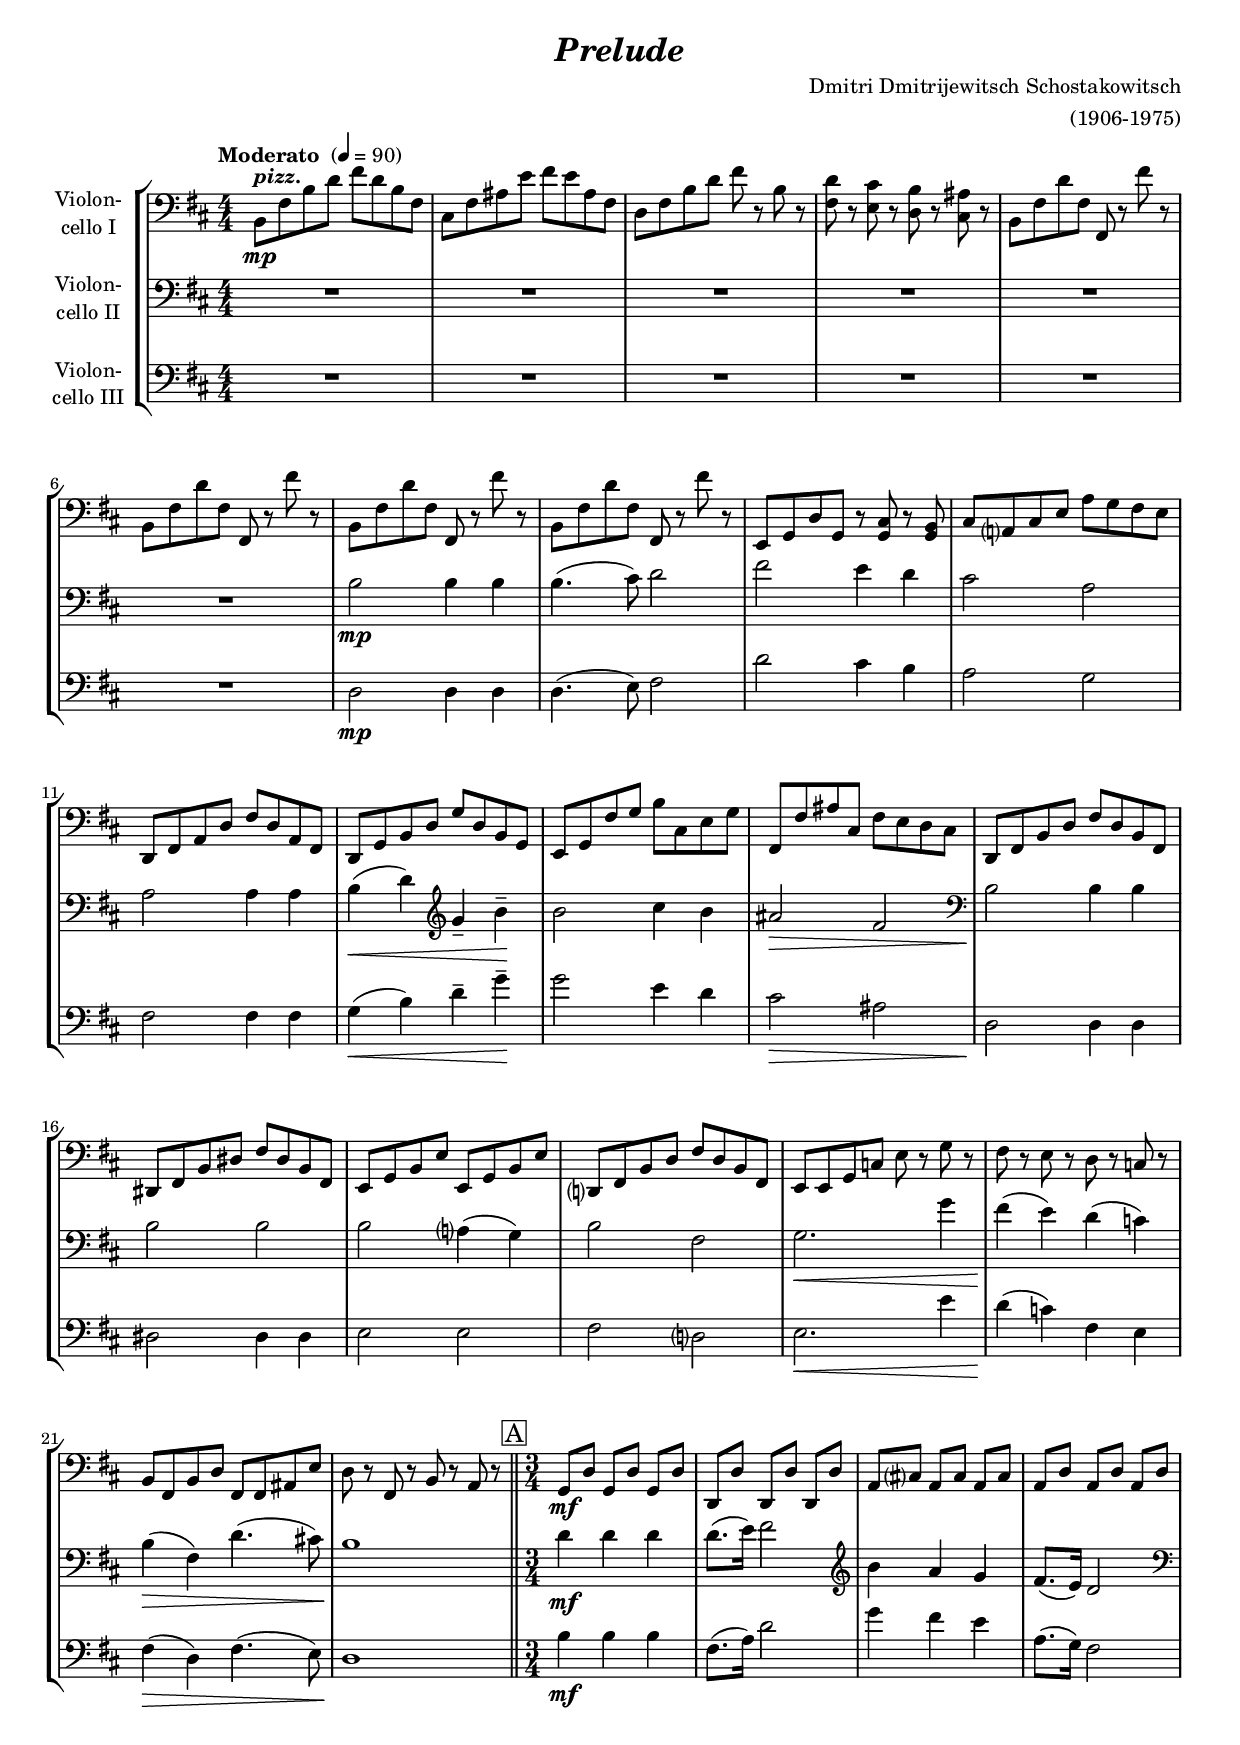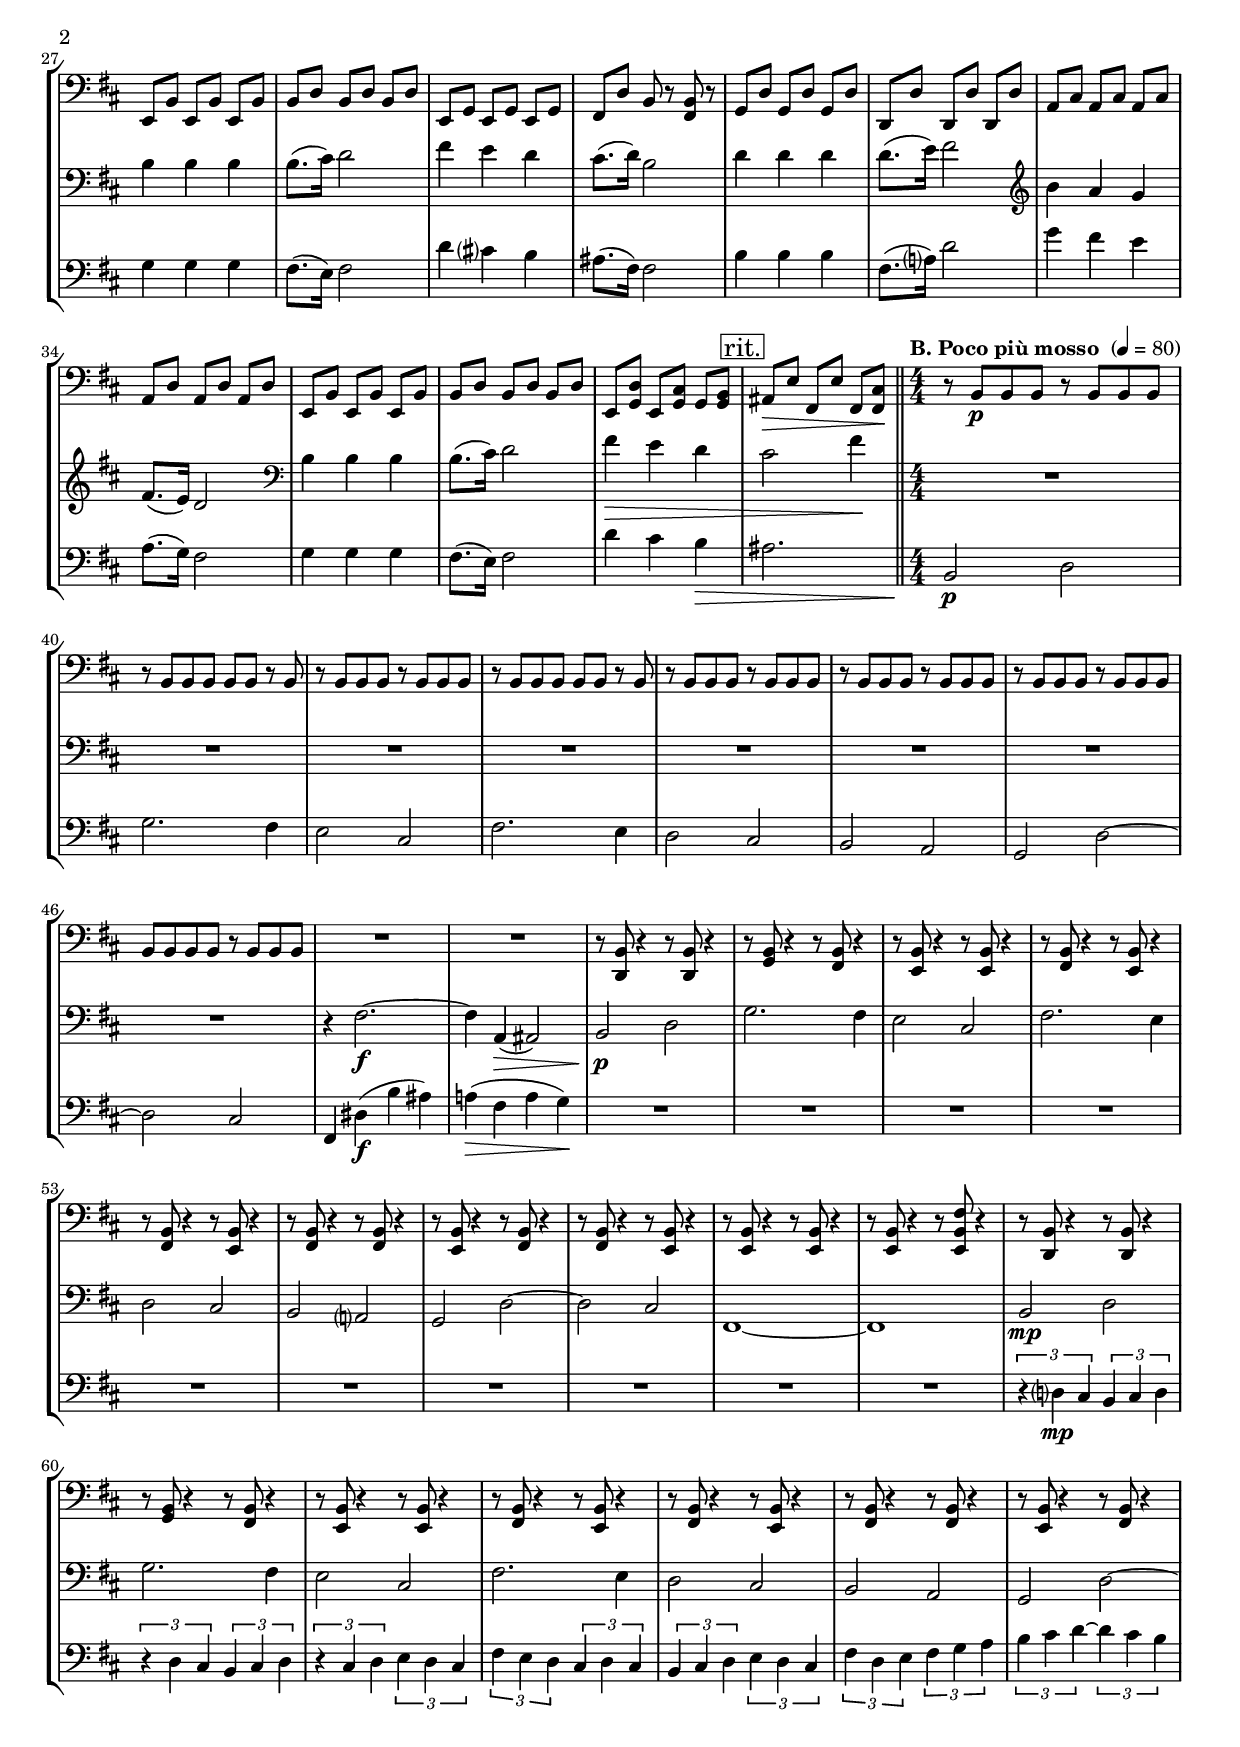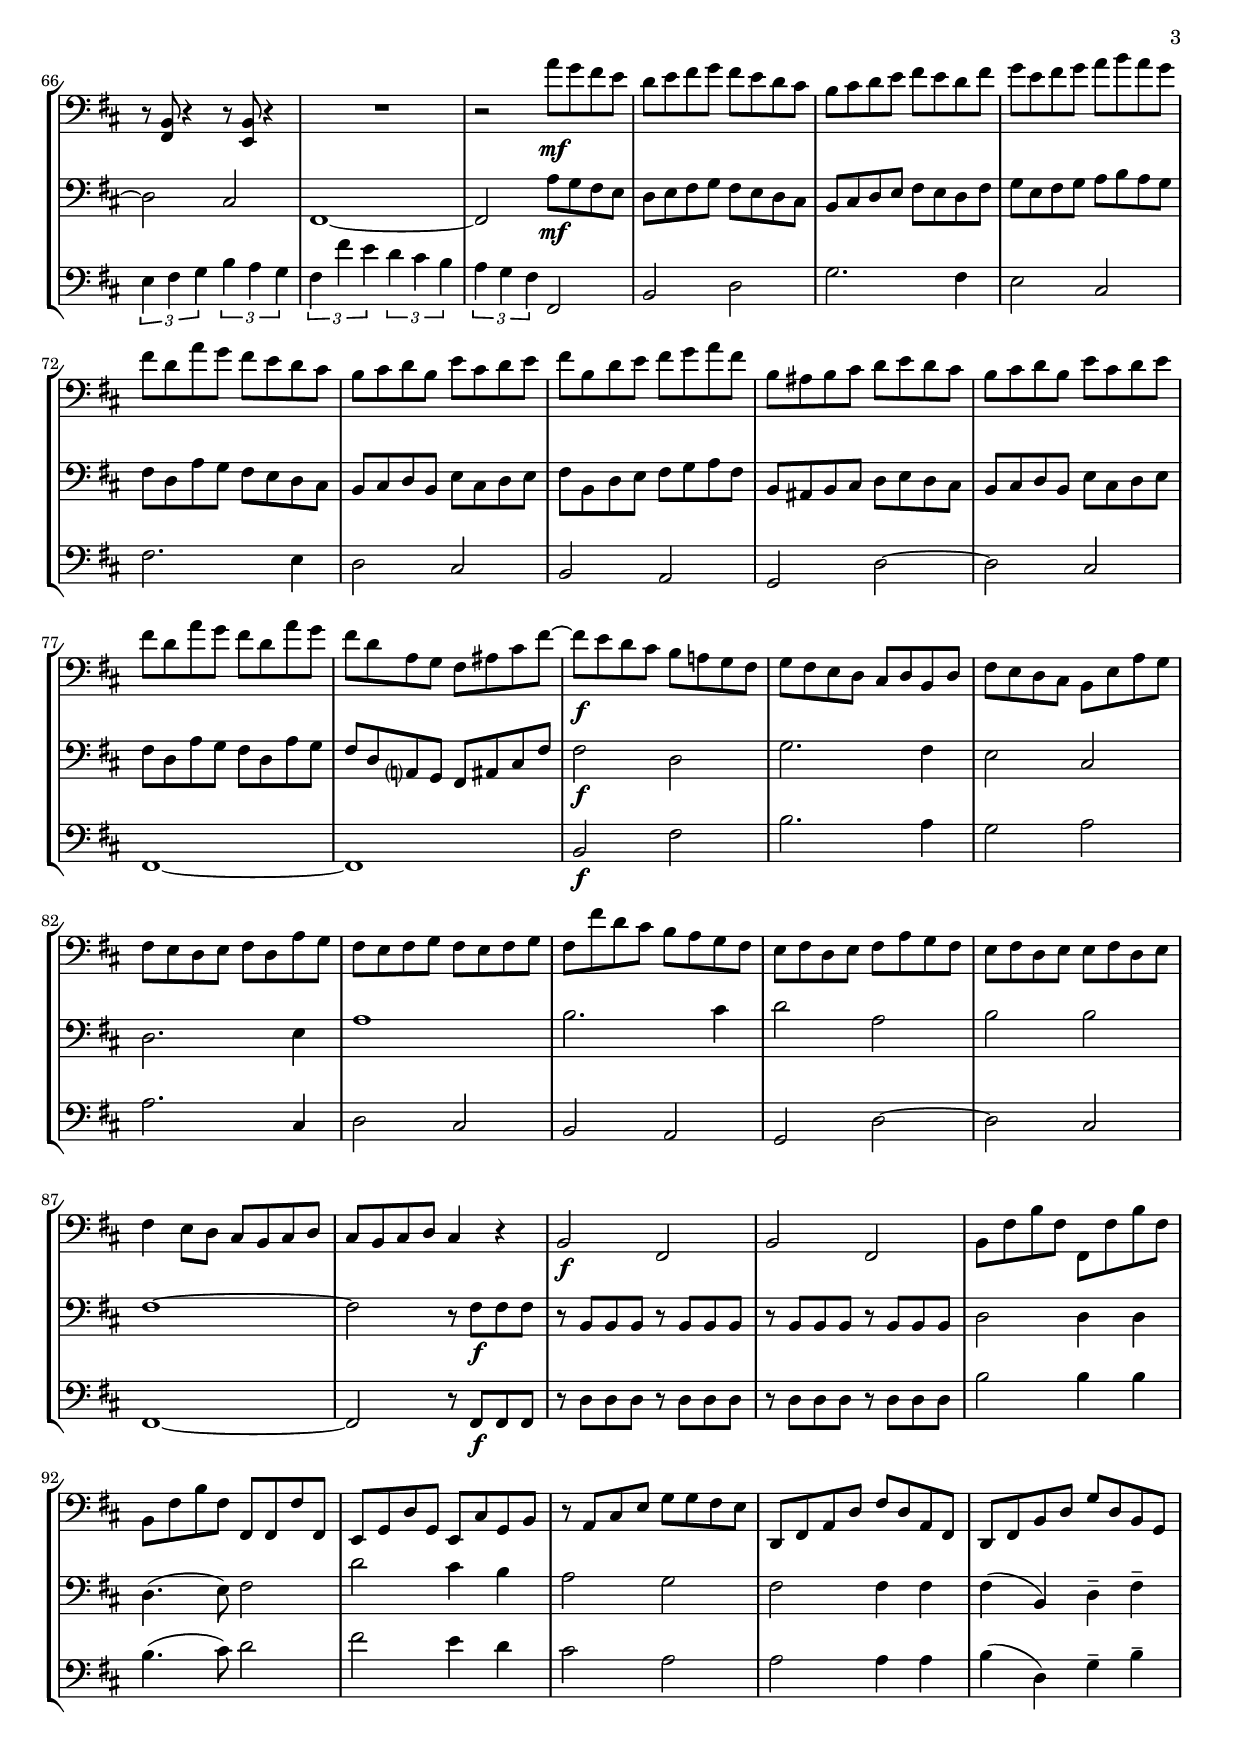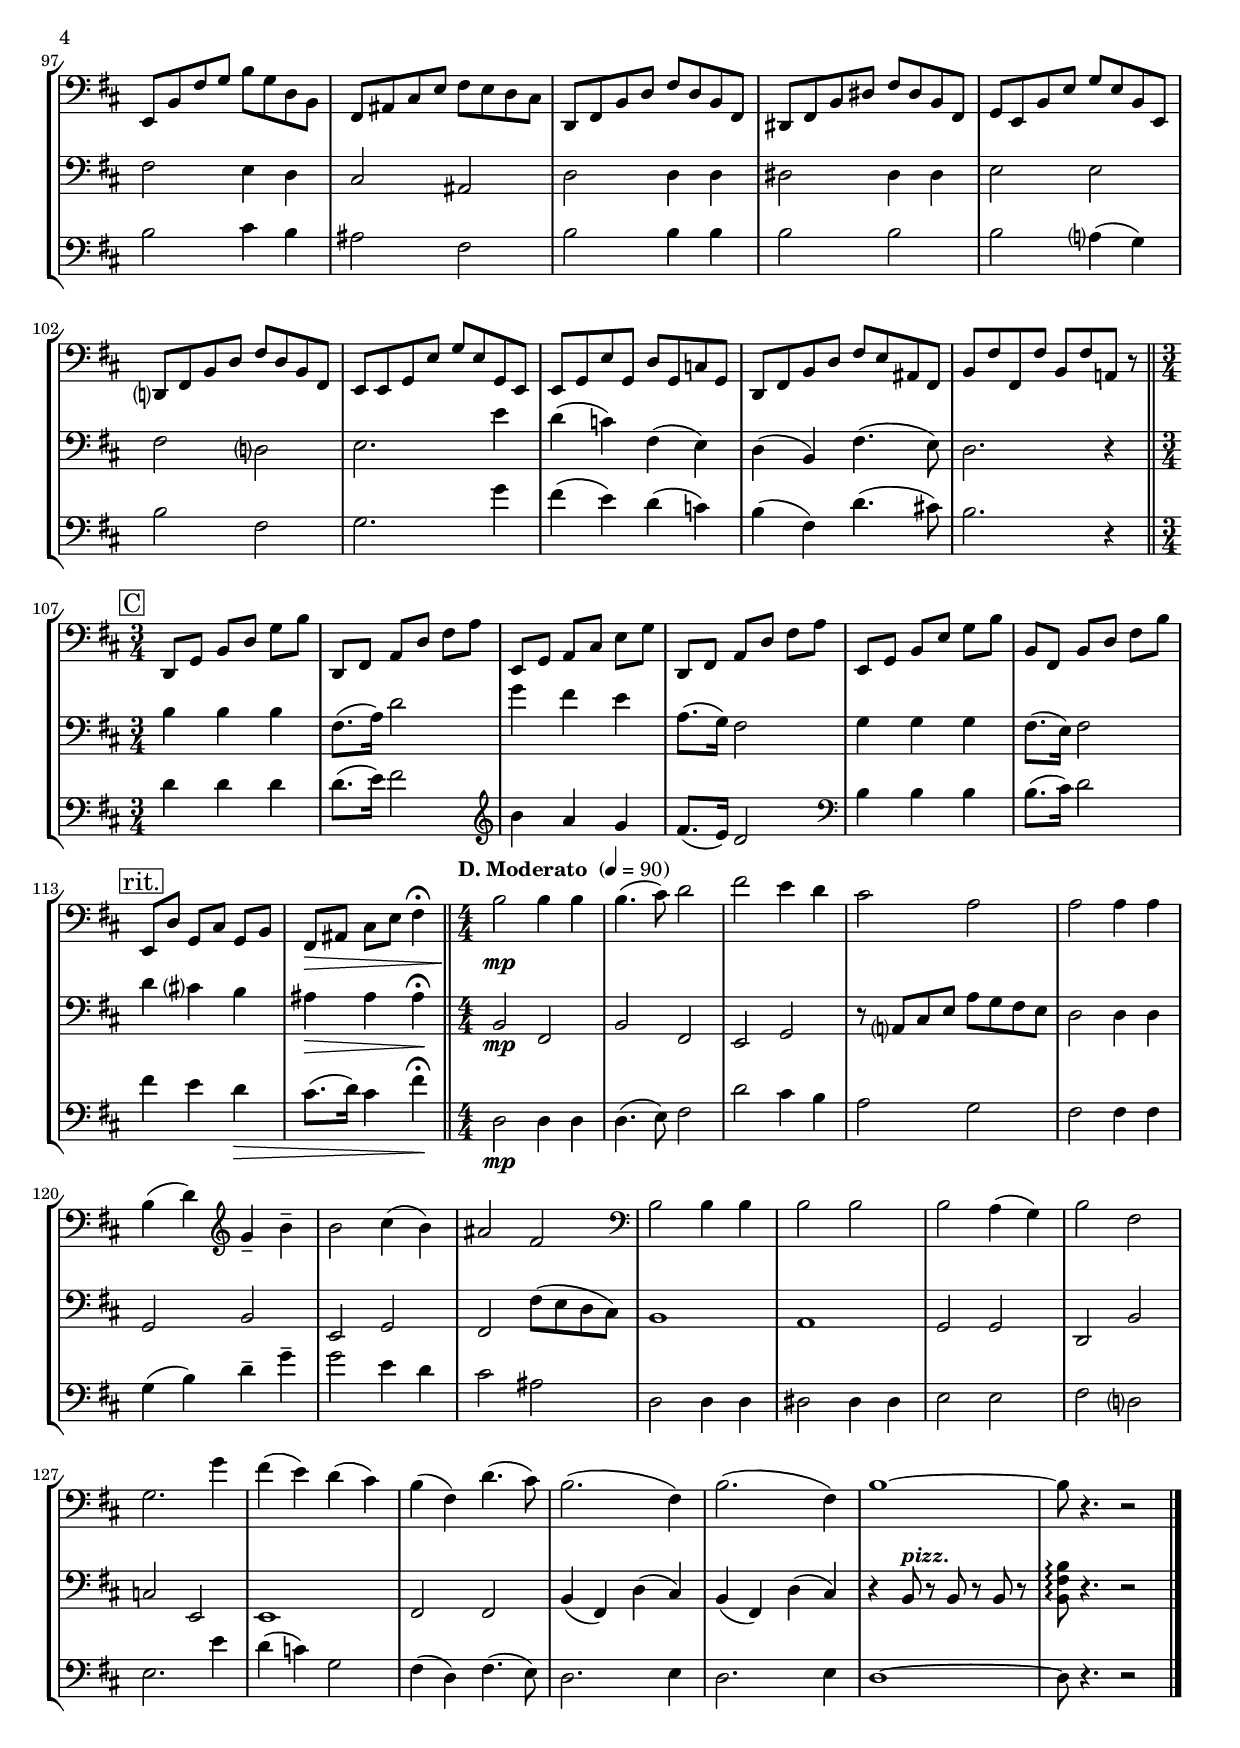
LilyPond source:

\version "2.18.2"
\include "deutsch.ly"
  
#(set-global-staff-size 17.825)

\header {
  title     = \markup \bold \italic "Prelude"
  composer  = "Dmitri Dmitrijewitsch Schostakowitsch"
  arranger  = "(1906-1975)"
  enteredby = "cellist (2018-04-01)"
%  piece     = ""
}

voiceconsts = {
  \key c \major
  \time 4/4
  \clef "bass"
  \numericTimeSignature
  \compressFullBarRests
  % Set default beaming for all staves
% \set Timing.beamExceptions = #'()
% \set Timing.baseMoment     = #(ly:make-moment 1 4)
% \set Timing.beatStructure  = #'(1 1 1)
  \tempo "Moderato " 4=90
}

micl = "clarinet"
mifl = "flute"
miob = "oboe"
mifh = "french horn"
misx = "tenor sax"
mist = "string ensemble 1"
miba = "cello"

boxa = { \bar "||" \mark \markup \box "A" \time 3/4
         % Set default beaming for all staves
	 \set Timing.beamExceptions = #'()
	 \set Timing.baseMoment     = #(ly:make-moment 1 4)
	 \set Timing.beatStructure  = #'(1 1 1)
       }
boxb = { \bar "||" \tempo "B. Poco più mosso " 4=80 \time 4/4 }
boxc = { \bar "||" \mark \markup \box "C" \time 3/4
         % Set default beaming for all staves
	 \set Timing.beamExceptions = #'()
	 \set Timing.baseMoment     = #(ly:make-moment 1 4)
	 \set Timing.beatStructure  = #'(1 1 1)
       }
boxd = { \bar "||" \tempo "D. Moderato " 4=90 \time 4/4 }

dcaf = \mark \markup \box "D.C. al Fine"
fine = \mark \markup \box "Fine"
rit  = \mark \markup \box "rit."

arco = \markup \bold \italic "arco"
dolc = \markup \italic "dolce"
pizz = \markup \bold \italic "pizz."
simi = \markup \italic "simile"

va = \relative c {
  \voiceconsts

  a8^\pizz\mp e' a c e c a e
  h e gis d' e d gis, e
  c e a c e r a, r
  <e c'> r <d h'> r <c a'> r <h gis'> r
  a e' c' e, e, r e'' r

  a,, e' c' e, e, r e'' r
  a,, e' c' e, e, r e'' r
  a,, e' c' e, e, r e'' r
  d,, f c' f, r <f h> r <f a>
  h g? h d g f e d

  c, e g c e c g e
  c f a c f c a f
  d f e' f a h, d f
  e, e' gis h, e d c h
  c, e a c e c a e

  cis e a cis e cis a e
  d f a d d, f a d
  c,? e a c e c a e
  d d f b d r f r
  e r d r c r b r

  a e a c e, e gis d'
  c r e, r a r g r \boxa
  f\mf c' f, c' f, c'
  c, c' c, c' c, c'
  g h? g h g h
  g c g c g c

  d, a' d, a' d, a'
  a c a c a c
  d, f d f d f
  e c' a r <e a> r
  f c' f, c' f, c'
  c, c' c, c' c, c'
  g h g h g h

  g c g c g c
  d, a' d, a' d, a'
  a c a c a c
  d, <f c'> d <f h> f <f a> \rit
  gis\> d' e, d' e, <e h'>\! \boxb
  r a\p a a r a a a

  r a a a a a r a
  r a a a r a a a
  r a a a a a r a
  r a a a r a a a
  r a a a r a a a
  r a a a r a a a
  
  a a a a r a a a
  R1*2
  r8 <c, a'> r4 r8 <c a'> r4
  r8 <f a> r4 r8 <e a> r4
  r8 <d a'> r4 r8 <d a'> r4
  r8 <e a> r4 r8 <d a'> r4
  r8 <e a> r4 r8 <d a'> r4
  
  r8 <e a> r4 r8 <e a> r4
  r8 <d a'> r4 r8 <e a> r4
  r8 <e a> r4 r8 <d a'> r4
  r8 <d a'> r4 r8 <d a'> r4
  r8 <d a'> r4 r8 <d a' e'> r4
  r8 <c a'> r4 r8 <c a'> r4
  r8 <f a> r4 r8 <e a> r4

  r8 <d a'> r4 r8 <d a'> r4
  r8 <e a> r4 r8 <d a'> r4
  r8 <e a> r4 r8 <d a'> r4
  r8 <e a> r4 r8 <e a> r4
  r8 <d a'> r4 r8 <e a> r4
  r8 <e a> r4 r8 <d a'> r4
  R1

  r2 g''8\mf f e d
  c d e f e d c h
  a h c d e d c e
  f d e f g a g f
  e c g' f e d c h

  a h c a d h c d
  e a, c d e f g e
  a, gis a h c d c h
  a h c a d h c d
  e c g' f e c g' f

  e c g f e gis h e~
  e\f d c h a g! f e
  f e d c h c a c
  e d c h a d g f
  e d c d e c g' f

  e d e f e d e f
  e e' c h a g f e
  d e c d e g f e
  d e c d d e c d
  e4 d8 c h a h c
  h a h c h4 r

  a2\f e
  a e
  a8 e' a e e, e' a e
  a, e' a e e, e e' e,
  d f c' f, d h' f a
  r g h d f f e d
  c, e g c e c g e

  c e a c f c a f
  d a' e' f a f c a
  e gis h d e d c h
  c, e a c e c a e
  cis e a cis e cis a e

  f d a' d f d a d,
  c? e a c e c a e
  d d f d' f d f, d
  d f d' f, c' f, b f
  c e a c e d gis, e

  a e' e, e' a, e' g,! r \boxc
  c, f a c f a
  c,, e g c e g
  d, f g h d f
  c, e g c e g
  d, f a d f a
  a, e a c e a \rit

  d,, c' f, h f a
  e\> gis h d e4\fermata \boxd
  a2\!\mp a4 a
  a4.( h8) c2
  e d4 c
  h2 g
  g g4 g
  a( c) \clef "treble" f-- a--
  a2 h4( a)
  gis2 e \clef "bass"

  a, a4 a
  a2 a
  a g4( f)
  a2 e
  f2. f'4
  e( d) c( h)
  a( e) c'4.( h8)
  a2.( e4)
  a2.( e4)
  a1~
  a8 r4. r2 \bar "|."
}

vb = \relative c' {
  \voiceconsts

  R1*6
  a2\mp a4 a
  a4.( h8) c2
  e d4 c
  h2 g
  g g4 g
  a(\< c) \clef "treble" f-- a--\!
  a2 h4 a
  gis2\> e \clef "bass"
  a,\! a4 a
  a2 a

  a g?4( f)
  a2 e
  f2.\< f'4
  e(\! d) c( b)
  a(\> e) c'4.( h!8)
  a1\! \boxa
  c4\mf c c
  c8.( d16) e2 \clef "treble"
  a4 g f
  e8.( d16) c2 \clef "bass"

  a4 a a
  a8.( h16) c2
  e4 d c
  h8.( c16) a2
  c4 c c
  c8.( d16) e2 \clef "treble"
  a4 g f
  e8.( d16) c2 \clef "bass"

  a4 a a
  a8.( h16) c2
  e4\> d c \rit
  h2 e4\! \boxb
  R1*8
  r4 e,2.~\f
  e4 g,(\> gis2)
  a\!\p c
  f2. e4
  d2 h
  e2. d4
  c2 h
  a g?
  f c'~
  c h
  e,1~

  e
  a2\mp c
  f2. e4
  d2 h
  e2. d4
  c2 h
  a g
  f c'~
  c h
  e,1~
  e2 g'8\mf f e d
  c d e f e d c h

  a h c d e d c e
  f d e f g a g f
  e c g' f e d c h
  a h c a d h c d
  e a, c d e f g e

  a, gis a h c d c h
  a h c a d h c d
  e c g' f e c g' f
  e c g? f e gis h e
  e2\f c
  f2. e4
  d2 h
  c2. d4

  g1
  a2. h4
  c2 g
  a a
  e1~
  e2 r8 e\f e e
  r a, a a r a a a
  r a a a r a a a
  c2 c4 c
  c4.( d8) e2
  c' h4 a

  g2 f
  e e4 e
  e( a,) c-- e--
  e2 d4 c
  h2 gis
  c c4 c
  cis2 cis4 cis
  d2 d
  e c?
  d2. d'4
  c( b) e,( d)
  c( a) e'4.( d8)

  c2. r4 \boxc
  a' a a
  e8.( g16) c2
  f4 e d
  g,8.( f16) e2
  f4 f f
  e8.( d16) e2 \rit
  c'4 h? a
  gis\> gis gis\!\fermata \boxd
  a,2\mp e
  a e
  d f

  r8 g? h d g f e d
  c2 c4 c
  f,2 a
  d, f
  e e'8( d c h)
  a1
  g
  f2 f
  c a'
  b d,
  d1
  e2 e
  a4( e) c'( h)

  a( e) c'( h)
  r a8^\pizz r a r a r
  <a e' a>\arpeggio r4. r2 \bar "|."
}

vc = \relative c {
  \voiceconsts

  R1*6
  c2\mp c4 c
  c4.( d8) e2
  c' h4 a
  g2 f
  e e4 e
  f(\< a) c-- f--\!
  f2 d4 c
  h2\> gis
  c,\! c4 c
  cis2 cis4 cis

  d2 d
  e c?
  d2.\< d'4
  c(\! b) e, d
  e(\> c) e4.( d8)
  c1\! \boxa
  a'4\mf a a
  e8.( g16) c2
  f4 e d
  g,8.( f16) e2
  f4 f f

  e8.( d16) e2
  c'4 h? a
  gis8.( e16) e2
  a4 a a
  e8.( g?16) c2
  f4 e d
  g,8.( f16) e2
  f4 f f
  e8.( d16) e2
  c'4 h a\> \rit
  gis2. \boxb

  a,2\!\p c
  f2. e4
  d2 h
  e2. d4
  c2 h
  a g
  f c'~
  c h
  e,4 cis'(\f a' gis)
  g!(\> e g f)\!
  R1*10
  \tuplet 3/2 2 {
    r4 c?\mp h a h c

    r c h a h c
    r h c d c h
    e d c h c h
    a h c d c h
    e c d e f g
    a h c~ c h a
    d, e f a g f

    e e' d c h a
    g f e
  } e,2
  a c
  f2. e4
  d2 h
  e2. d4
  c2 h
  a g
  f c'~
  c h
  e,1~
  e
  a2\f e'

  a2. g4
  f2 g
  g2. h,4
  c2 h
  a g
  f c'~
  c h
  e,1~
  e2 r8 e\f e e
  r c' c c r c c c
  r c c c r c c c

  a'2 a4 a
  a4.( h8) c2
  e d4 c
  h2 g
  g g4 g
  a( c,) f-- a--
  a2 h4 a
  gis2 e
  a a4 a
  a2 a
  a g?4( f)
  a2 e

  f2. f'4
  e( d) c( b)
  a( e) c'4.( h!8)
  a2. r4 \boxc
  c c c
  c8.( d16) e2 \clef "treble"
  a4 g f
  e8.( d16) c2 \clef "bass"
  a4 a a
  a8.( h16) c2 \rit
  e4 d c\>
  h8.( c16) h4 e\!\fermata \boxd
  c,2\mp c4 c
  c4.( d8) e2
  c' h4 a
  g2 f
  e e4 e
  f( a) c-- f--
  f2 d4 c
  h2 gis
  c, c4 c

  cis2 cis4 cis
  d2 d
  e c?
  d2. d'4
  c( b) f2
  e4( c) e4.( d8)
  c2. d4
  c2. d4
  c1~
  c8 r4. r2 \bar "|."
}


music = \new StaffGroup <<
      \new Staff {
	\set Staff.midiInstrument = \miba
	\set Staff.instrumentName = \markup \center-column { "Violon-" "cello I" }
	\transpose c d { \va }
      }

      \new Staff {
	\set Staff.midiInstrument = \miba
	\set Staff.instrumentName = \markup \center-column { "Violon-" "cello II" }
	\transpose c d { \vb }
      }

      \new Staff {
	\set Staff.midiInstrument = \miba
	\set Staff.instrumentName = \markup \center-column { "Violon-" "cello III" }
	\transpose c d { \vc }
      }
>>

\book {
  \score {
    \music
    \layout {}
  }

  \score {
    \unfoldRepeats \music

    \midi {
      \context {
        \Score
      }
    }
  }
}
